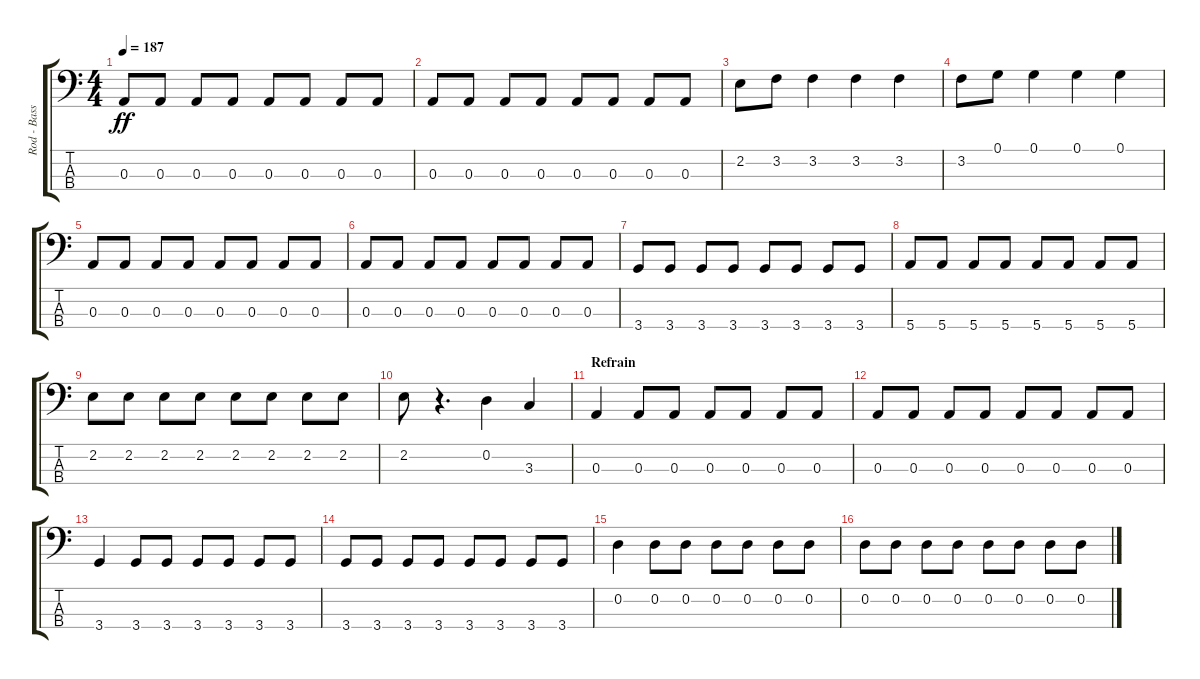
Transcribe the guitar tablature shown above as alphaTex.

\track ("Rod - Bass" "Rod - Bass") {instrument electricbassfinger}
\staff {score tabs}
\tuning (G2 D2 A1 E1) {hide}
\ts (4 4)
\tempo 187
\clef f4
\ks c
0.3.8{dy ff} 0.3.8 0.3.8 0.3.8 0.3.8 0.3.8 0.3.8 0.3.8 |
0.3.8 0.3.8 0.3.8 0.3.8 0.3.8 0.3.8 0.3.8 0.3.8 |
2.2.8 3.2.8 3.2.4 3.2.4 3.2.4 |
3.2.8 0.1.8 0.1.4 0.1.4 0.1.4 |
0.3.8 0.3.8 0.3.8 0.3.8 0.3.8 0.3.8 0.3.8 0.3.8 |
0.3.8 0.3.8 0.3.8 0.3.8 0.3.8 0.3.8 0.3.8 0.3.8 |
3.4.8 3.4.8 3.4.8 3.4.8 3.4.8 3.4.8 3.4.8 3.4.8 |
5.4.8 5.4.8 5.4.8 5.4.8 5.4.8 5.4.8 5.4.8 5.4.8 |
2.2.8 2.2.8 2.2.8 2.2.8 2.2.8 2.2.8 2.2.8 2.2.8 |
2.2.8 r.4{d} 0.2.4 3.3.4 |
\section ("" "Refrain")
0.3.4 0.3.8 0.3.8 0.3.8 0.3.8 0.3.8 0.3.8 |
0.3.8 0.3.8 0.3.8 0.3.8 0.3.8 0.3.8 0.3.8 0.3.8 |
3.4.4 3.4.8 3.4.8 3.4.8 3.4.8 3.4.8 3.4.8 |
3.4.8 3.4.8 3.4.8 3.4.8 3.4.8 3.4.8 3.4.8 3.4.8 |
0.2.4 0.2.8 0.2.8 0.2.8 0.2.8 0.2.8 0.2.8 |
0.2.8 0.2.8 0.2.8 0.2.8 0.2.8 0.2.8 0.2.8 0.2.8
